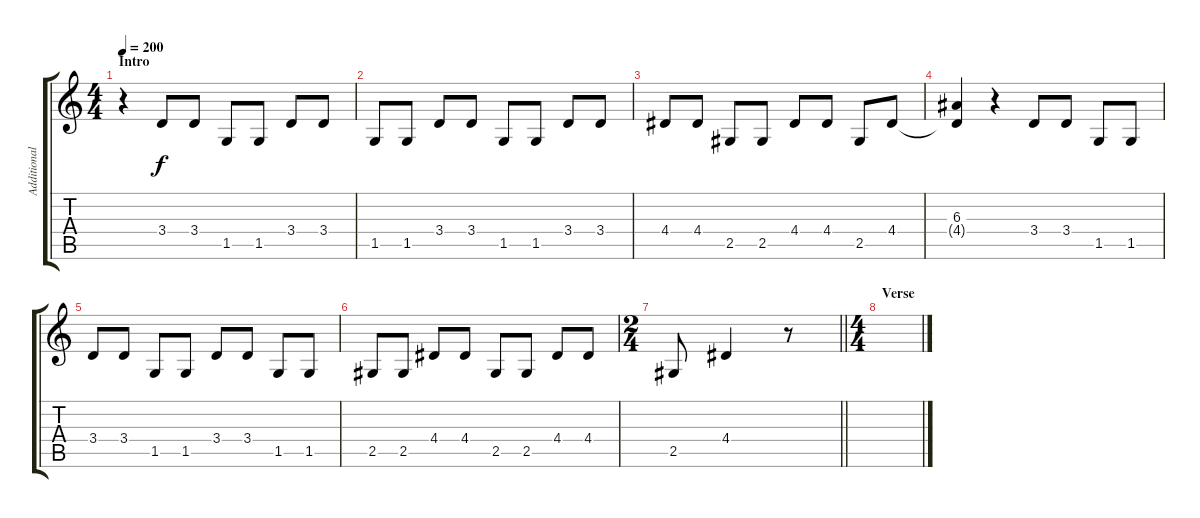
\track ("Additional Bass" "Additional") {instrument slapbass2}
\staff {score tabs}
\tuning (Db4 Ab3 E3 B2 Gb2 B1) {hide}
\ts (4 4)
\section ("" "Intro")
\tempo 200
\clef g2
\ks c
r.4{dy f instrument slapbass2} 3.4.8 3.4.8 1.5.8 1.5.8 3.4.8 3.4.8 |
1.5.8 1.5.8 3.4.8 3.4.8 1.5.8 1.5.8 3.4.8 3.4.8 |
4.4.8 4.4.8 2.5.8 2.5.8 4.4.8 4.4.8 2.5.8 4.4.8 |
(6.3 4.4{t}).4 r.4 3.4.8 3.4.8 1.5.8 1.5.8 |
3.4.8 3.4.8 1.5.8 1.5.8 3.4.8 3.4.8 1.5.8 1.5.8 |
2.5.8 2.5.8 4.4.8 4.4.8 2.5.8 2.5.8 4.4.8 4.4.8 |
\ts (2 4)
\barLineRight lightlight
2.5.8 4.4.4 r.8 |
\ts (4 4)
\section ("" "Verse")
